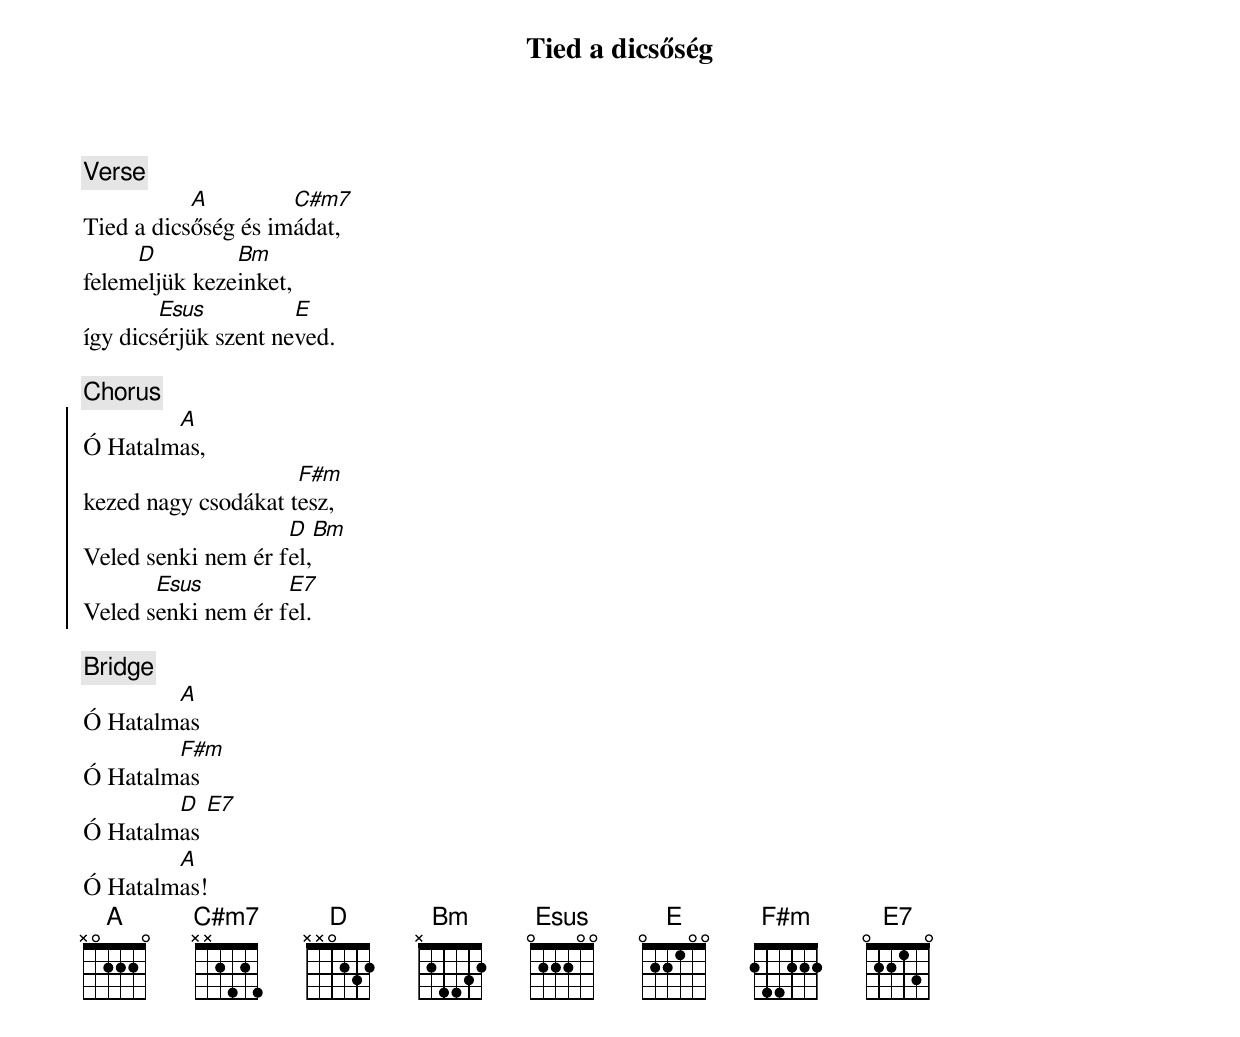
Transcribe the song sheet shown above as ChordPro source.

{title: Tied a dicsőség}
{subtitle: }

{c:Verse}
Tied a dics[A]őség és im[C#m7]ádat,
felem[D]eljük keze[Bm]inket,
így dics[Esus]érjük szent ne[E]ved.

{c:Chorus}
{soc}
Ó Hatalm[A]as,
kezed nagy csodákat t[F#m]esz,
Veled senki nem ér f[D]el,[Bm]
Veled s[Esus]enki nem ér f[E7]el.
{eoc}

{c:Bridge}
Ó Hatalm[A]as
Ó Hatalm[F#m]as
Ó Hatalm[D]as [E7]
Ó Hatalm[A]as!
